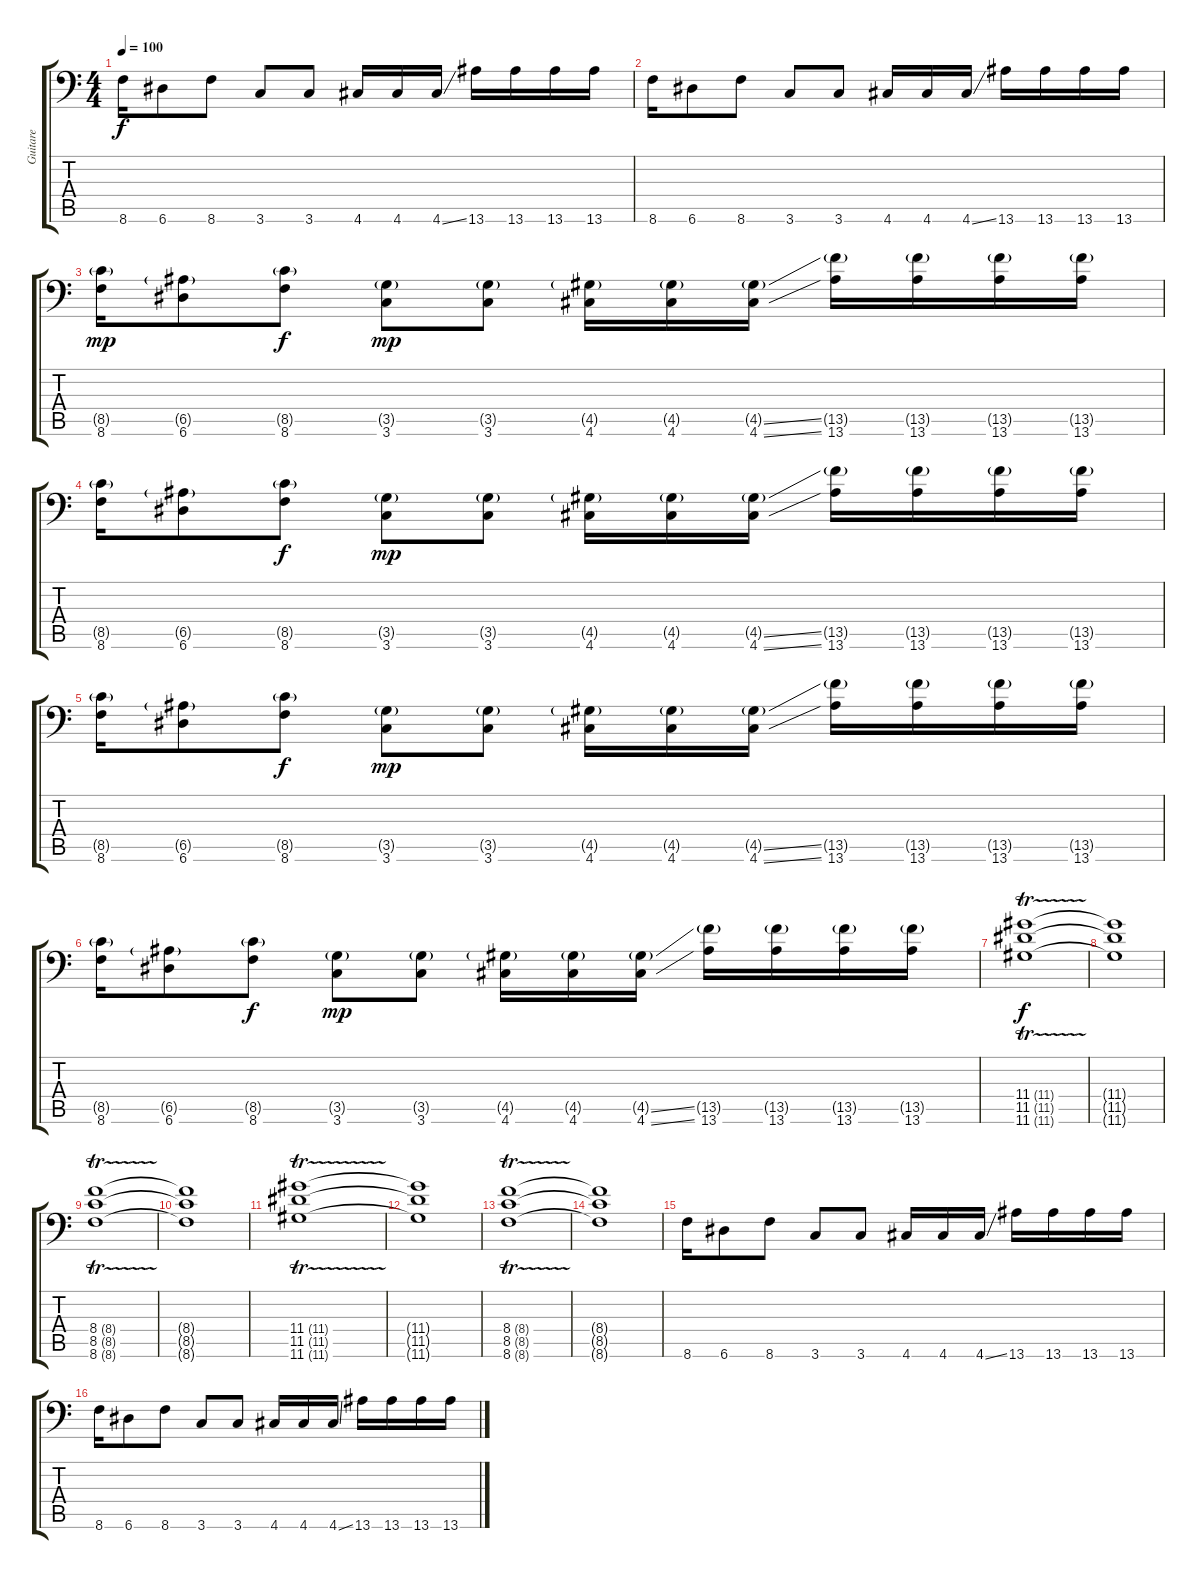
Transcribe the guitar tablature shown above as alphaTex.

\track ("Guitare" "Guitare") {instrument overdrivenguitar}
\staff {score tabs}
\tuning (B3 Gb3 D3 A2 E2 A1) {hide}
\ts (4 4)
\tempo 100
\clef f4
\ks c
8.6.16{dy f} 6.6.8 8.6.8 3.6.8 3.6.8 4.6.16 4.6.16 4.6{ss}.16 13.6.16 13.6.16 13.6.16 13.6.16 |
8.6.16 6.6.8 8.6.8 3.6.8 3.6.8 4.6.16 4.6.16 4.6{ss}.16 13.6.16 13.6.16 13.6.16 13.6.16 |
(8.5{g} 8.6).16{dy mp} (6.5{g} 6.6).8 (8.5{g} 8.6).8{dy f} (3.5{g} 3.6).8{dy mp} (3.5{g} 3.6).8 (4.5{g} 4.6).16 (4.5{g} 4.6).16 (4.5{ss g} 4.6{ss}).16 (13.5{g} 13.6).16 (13.5{g} 13.6).16 (13.5{g} 13.6).16 (13.5{g} 13.6).16 |
(8.5{g} 8.6).16 (6.5{g} 6.6).8 (8.5{g} 8.6).8{dy f} (3.5{g} 3.6).8{dy mp} (3.5{g} 3.6).8 (4.5{g} 4.6).16 (4.5{g} 4.6).16 (4.5{ss g} 4.6{ss}).16 (13.5{g} 13.6).16 (13.5{g} 13.6).16 (13.5{g} 13.6).16 (13.5{g} 13.6).16 |
(8.5{g} 8.6).16 (6.5{g} 6.6).8 (8.5{g} 8.6).8{dy f} (3.5{g} 3.6).8{dy mp} (3.5{g} 3.6).8 (4.5{g} 4.6).16 (4.5{g} 4.6).16 (4.5{ss g} 4.6{ss}).16 (13.5{g} 13.6).16 (13.5{g} 13.6).16 (13.5{g} 13.6).16 (13.5{g} 13.6).16 |
(8.5{g} 8.6).16 (6.5{g} 6.6).8 (8.5{g} 8.6).8{dy f} (3.5{g} 3.6).8{dy mp} (3.5{g} 3.6).8 (4.5{g} 4.6).16 (4.5{g} 4.6).16 (4.5{ss g} 4.6{ss}).16 (13.5{g} 13.6).16 (13.5{g} 13.6).16 (13.5{g} 13.6).16 (13.5{g} 13.6).16 |
(11.4{tr (11 16)} 11.5{tr (11 16)} 11.6{tr (11 16)}).1{dy f} |
(11.4{t} 11.5{t} 11.6{t}).1 |
(8.4{tr (8 16)} 8.5{tr (8 16)} 8.6{tr (8 16)}).1 |
(8.4{t} 8.5{t} 8.6{t}).1 |
(11.4{tr (11 16)} 11.5{tr (11 16)} 11.6{tr (11 16)}).1 |
(11.4{t} 11.5{t} 11.6{t}).1 |
(8.4{tr (8 16)} 8.5{tr (8 16)} 8.6{tr (8 16)}).1 |
(8.4{t} 8.5{t} 8.6{t}).1 |
8.6.16 6.6.8 8.6.8 3.6.8 3.6.8 4.6.16 4.6.16 4.6{ss}.16 13.6.16 13.6.16 13.6.16 13.6.16 |
8.6.16 6.6.8 8.6.8 3.6.8 3.6.8 4.6.16 4.6.16 4.6{ss}.16 13.6.16 13.6.16 13.6.16 13.6.16
